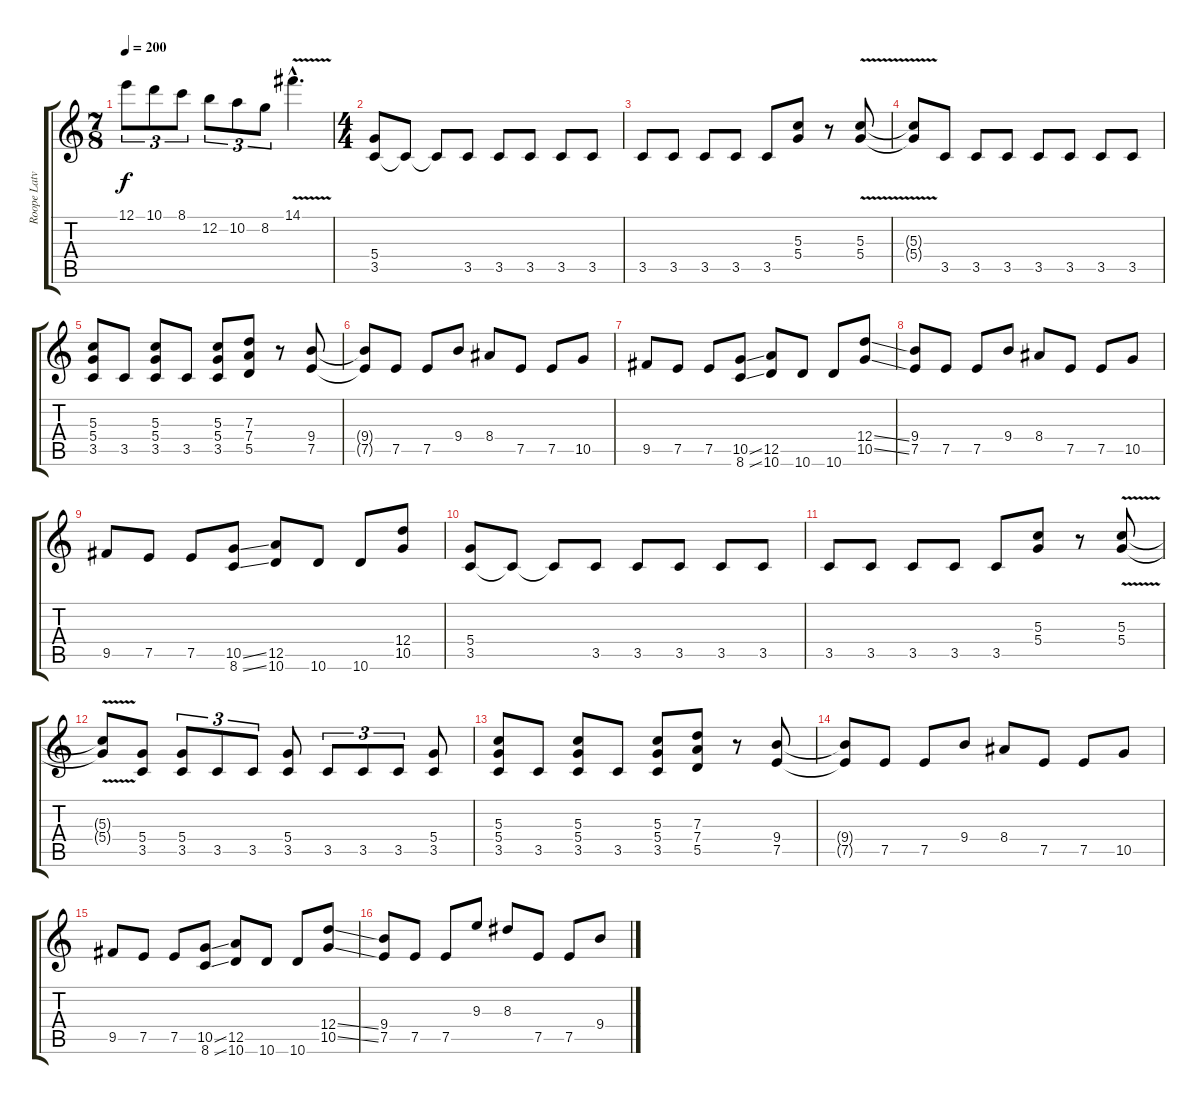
\track ("Roope Latvala" "Roope Latv") {instrument distortionguitar}
\staff {score tabs}
\tuning (E4 B3 G3 D3 A2 E2) {hide}
\ts (7 8)
\tempo 200
\clef g2
\ks c
12.1.8{tu (3 2) dy f} 10.1.8{tu (3 2)} 8.1.8{tu (3 2)} 12.2.8{tu (3 2)} 10.2.8{tu (3 2)} 8.2.8{tu (3 2)} 14.1{v hac}.4{d} |
\ts (4 4)
(5.4 3.5).8 3.5{t}.8 3.5{t}.8 3.5.8 3.5.8 3.5.8 3.5.8 3.5.8 |
3.5.8 3.5.8 3.5.8 3.5.8 3.5.8 (5.3 5.4).8 r.8 (5.3{v} 5.4{v}).8 |
(5.3{t} 5.4{t}).8 3.5.8 3.5.8 3.5.8 3.5.8 3.5.8 3.5.8 3.5.8 |
(5.3 5.4 3.5).8 3.5.8 (5.3 5.4 3.5).8 3.5.8 (5.3 5.4 3.5).8 (7.3 7.4 5.5).8 r.8 (9.4 7.5).8 |
(9.4{t} 7.5{t}).8 7.5.8 7.5.8 9.4.8 8.4.8 7.5.8 7.5.8 10.5.8 |
9.5.8 7.5.8 7.5.8 (10.5{ss} 8.6{ss}).8 (12.5 10.6).8 10.6.8 10.6.8 (12.4{ss} 10.5{ss}).8 |
(9.4 7.5).8 7.5.8 7.5.8 9.4.8 8.4.8 7.5.8 7.5.8 10.5.8 |
9.5.8 7.5.8 7.5.8 (10.5{ss} 8.6{ss}).8 (12.5 10.6).8 10.6.8 10.6.8 (12.4 10.5).8 |
(5.4 3.5).8 3.5{t}.8 3.5{t}.8 3.5.8 3.5.8 3.5.8 3.5.8 3.5.8 |
3.5.8 3.5.8 3.5.8 3.5.8 3.5.8 (5.3 5.4).8 r.8 (5.3{v} 5.4{v}).8 |
(5.3{t} 5.4{t}).8 (5.4 3.5).8 (5.4 3.5).8{tu (3 2)} 3.5.8{tu (3 2)} 3.5.8{tu (3 2)} (5.4 3.5).8 3.5.8{tu (3 2)} 3.5.8{tu (3 2)} 3.5.8{tu (3 2)} (5.4 3.5).8 |
(5.3 5.4 3.5).8 3.5.8 (5.3 5.4 3.5).8 3.5.8 (5.3 5.4 3.5).8 (7.3 7.4 5.5).8 r.8 (9.4 7.5).8 |
(9.4{t} 7.5{t}).8 7.5.8 7.5.8 9.4.8 8.4.8 7.5.8 7.5.8 10.5.8 |
9.5.8 7.5.8 7.5.8 (10.5{ss} 8.6{ss}).8 (12.5 10.6).8 10.6.8 10.6.8 (12.4{ss} 10.5{ss}).8 |
(9.4 7.5).8 7.5.8 7.5.8 9.3.8 8.3.8 7.5.8 7.5.8 9.4.8
